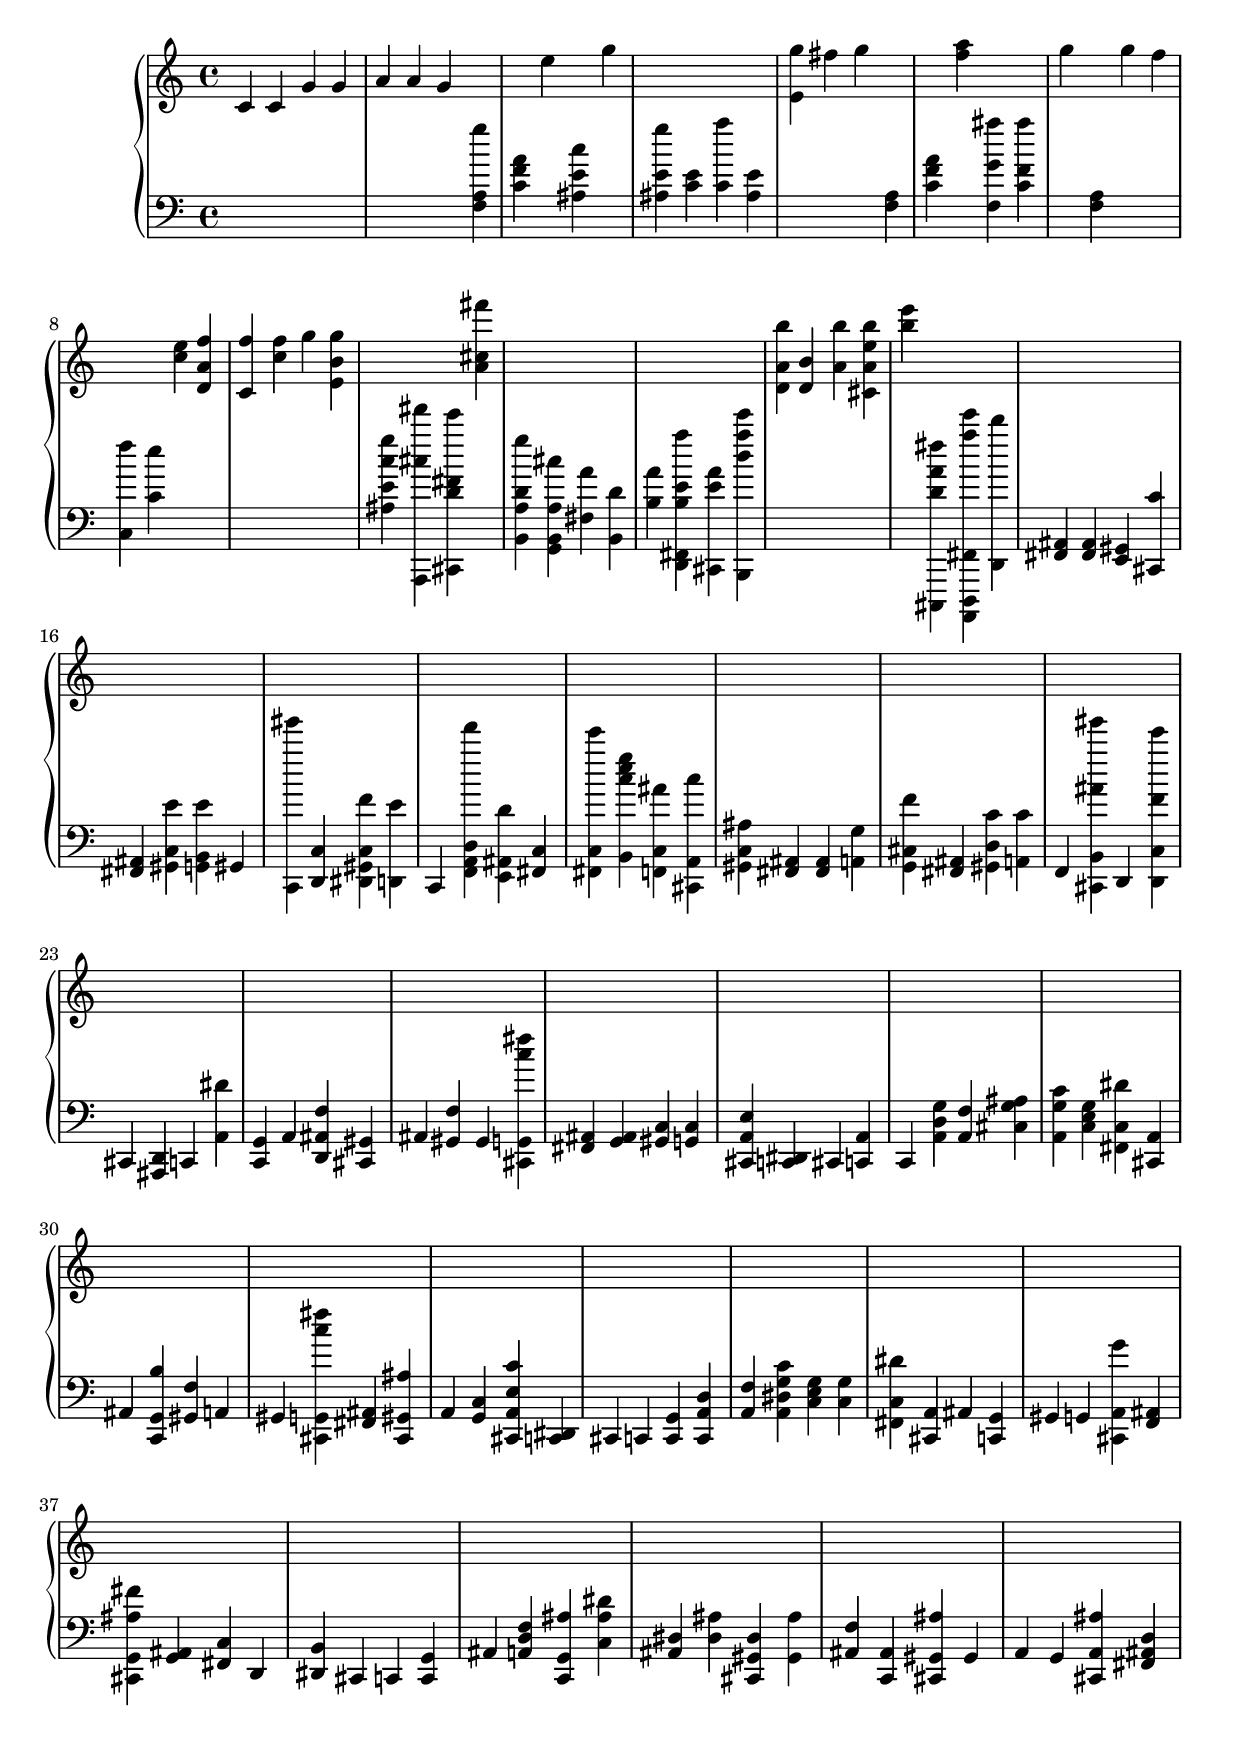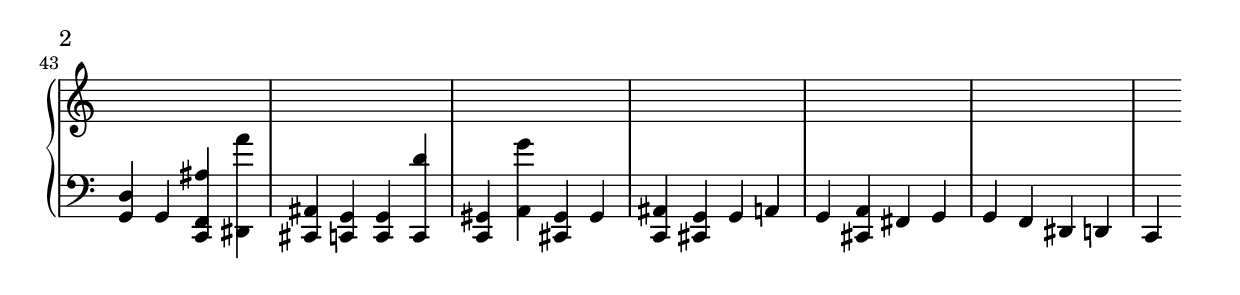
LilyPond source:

\version "2.14.2" 
\score { 
  \new PianoStaff { 
    \autochange { 
 < c'  > < c'  > < g'  > < g'  > < a'  > < a'  > < g'  > < f a g''  > < c' f' a'  > < e''  > < ais e' c''  > < g''  > < ais e' g''  > < c' e'  > < c' a''  > < ais e'  > < e' g''  > < fis''  > < g''  > < f a  > < c' f' a'  > < f'' a''  > < f g' ais''  > < c' f' ais''  > < g''  > < f a  > < g''  > < f''  > < c f''  > < c' e''  > < c'' e''  > < d' a' f''  > < c' f''  > < c'' f''  > < g''  > < e' b' g''  > < ais e' c'' g''  > < a,, cis'' fis'''  > < cis, d' fis' e'''  > < a' cis'' fis'''  > < b, a d' g''  > < g, b, a cis''  > < fis a'  > < b, d'  > < b a'  > < d, fis, b e' a''  > < cis, e' a'  > < b,, d'' a'' e'''  > < d' a' b''  > < d' b'  > < a' b''  > < cis' a' e'' b''  > < b'' e'''  > < cis,, d' a' fis''  > < a,,, d,, fis, a'' e'''  > < d, d'''  > < fis, ais,  > < fis, ais,  > < e, gis,  > < cis, c'  > < fis, ais,  > < gis, c e'  > < g, b, e'  > < gis,  > < c, gis'''  > < d, c  > < dis, gis, c f'  > < d, e'  > < c,  > < f, a, d f'''  > < e, ais, d'  > < fis, c  > < fis, c e'''  > < b, c'' e'' g''  > < f, c ais'  > < cis, a, c''  > < gis, c ais  > < fis, ais,  > < fis, ais,  > < a, g  > < g, cis f'  > < fis, ais,  > < gis, d c'  > < a, c'  > < f,  > < cis, b, ais' gis'''  > < d,  > < d, c f' e'''  > < cis,  > < ais,, d,  > < c,  > < a, dis'  > < c, g,  > < a,  > < d, ais, f  > < cis, gis,  > < ais,  > < gis, f  > < gis,  > < cis, g, c'' fis''  > < fis, ais,  > < g, ais,  > < gis, c  > < g, c  > < cis, a, e  > < c, dis,  > < cis,  > < c, a,  > < c,  > < a, d g  > < a, f  > < cis g ais  > < a, g c'  > < c e g  > < fis, c dis'  > < cis, a,  > < ais,  > < c, g, b  > < gis, f  > < a,  > < gis,  > < cis, g, c'' fis''  > < fis, ais,  > < cis, gis, ais  > < a,  > < g, c  > < cis, a, e c'  > < c, dis,  > < cis,  > < c,  > < c, g,  > < c, a, d  > < a, f  > < a, dis g c'  > < c e g  > < c g  > < fis, c dis'  > < cis, a,  > < ais,  > < c, g,  > < gis,  > < g,  > < cis, a, g'  > < f, ais,  > < cis, g, ais fis'  > < g, ais,  > < fis, c  > < d,  > < dis, b,  > < cis,  > < c,  > < c, g,  > < ais,  > < a, d f  > < c, g, ais  > < c ais dis'  > < ais, dis  > < dis ais  > < cis, gis, dis  > < gis, ais  > < ais, f  > < c, ais,  > < cis, gis, ais  > < gis,  > < a,  > < g,  > < cis, a, ais  > < fis, ais, d  > < g, d  > < g,  > < c, f, ais  > < dis, a'  > < cis, ais,  > < c, g,  > < c, g,  > < c, d'  > < c, gis,  > < a, g'  > < cis, gis,  > < gis,  > < c, ais,  > < cis, g,  > < g,  > < a,  > < g,  > < cis, a,  > < fis,  > < g,  > < g,  > < f,  > < dis,  > < d,  > < c,  >    
}  
}\layout { } 
 \midi { }  
}